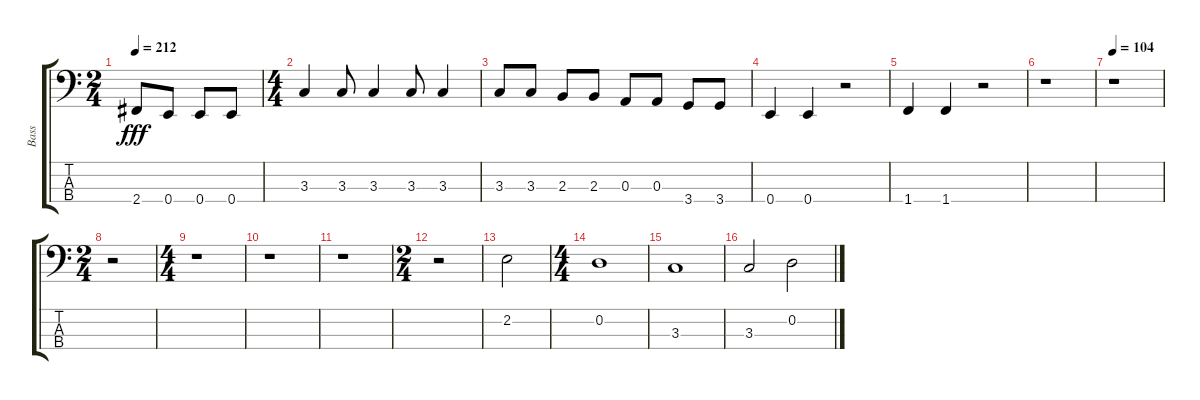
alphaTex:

\track ("Bass" "Bass") {instrument electricbassfinger}
\staff {score tabs}
\tuning (G2 D2 A1 E1) {hide}
\ts (2 4)
\tempo 212
\clef f4
\ks c
2.4.8{dy fff} 0.4.8 0.4.8 0.4.8 |
\ts (4 4)
3.3.4 3.3.8 3.3.4 3.3.8 3.3.4 |
3.3.8 3.3.8 2.3.8 2.3.8 0.3.8 0.3.8 3.4.8 3.4.8 |
0.4.4 0.4.4 r.2 |
1.4.4 1.4.4 r.2 |
r.1 |
\tempo 104
r.1 |
\ts (2 4)
r.2 |
\ts (4 4)
r.1 |
r.1 |
r.1 |
\ts (2 4)
r.2 |
2.2.2 |
\ts (4 4)
0.2.1 |
3.3.1 |
3.3.2 0.2.2
